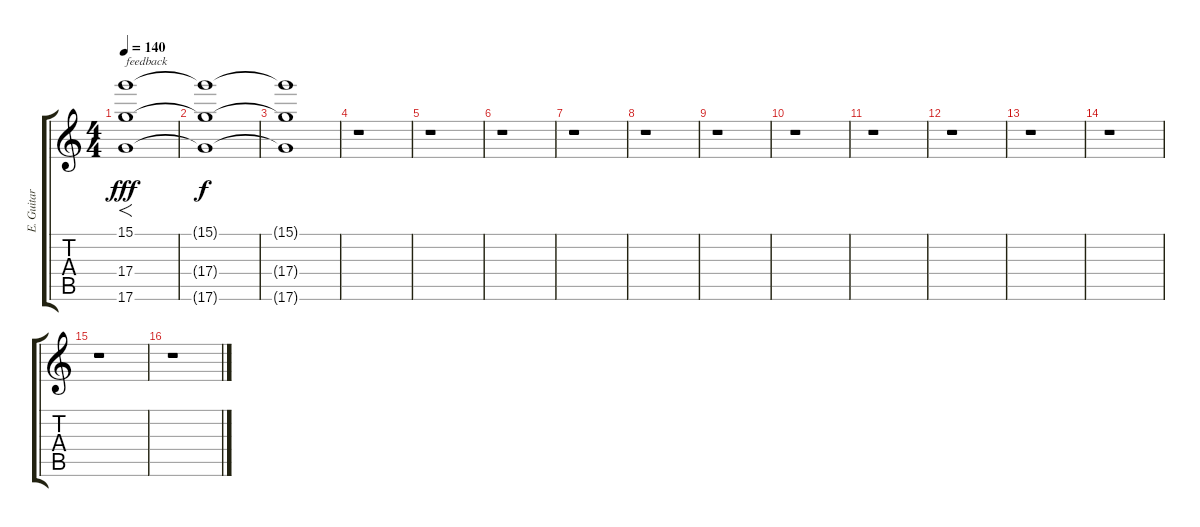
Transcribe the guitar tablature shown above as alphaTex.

\track ("E. Guitar 5" "E. Guitar ") {instrument distortionguitar}
\staff {score tabs}
\tuning (E4 B3 G3 D3 A2 D2) {hide}
\ts (4 4)
\tempo 140
\clef g2
\ks c
(15.1 17.4 17.6).1{f txt "feedback" dy fff} |
(15.1{t} 17.4{t} 17.6{t}).1{dy f} |
(15.1{t} 17.4{t} 17.6{t}).1 |
r.1 |
r.1 |
r.1 |
r.1 |
r.1 |
r.1 |
r.1 |
r.1 |
r.1 |
r.1 |
r.1 |
r.1 |
r.1
